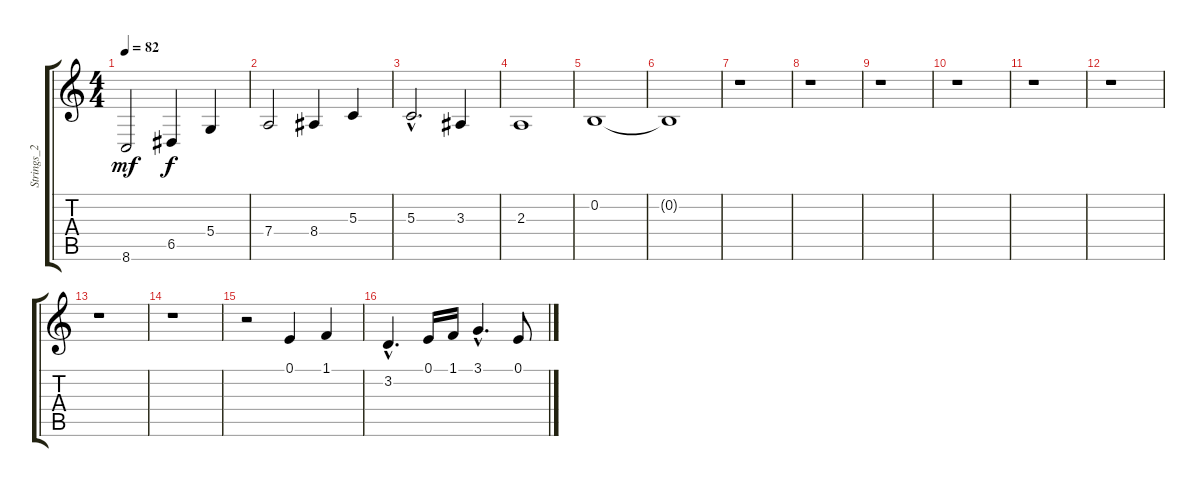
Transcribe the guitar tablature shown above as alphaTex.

\track ("Strings_2 " "Strings_2 ") {instrument frenchhorn}
\staff {score tabs}
\tuning (E4 B3 G3 D3 A2 E2) {hide}
\ts (4 4)
\tempo 82
\clef g2
\ks c
8.6.2{dy mf balance 9} 6.5.4{dy f} 5.4.4 |
7.4.2 8.4.4 5.3.4 |
5.3{hac}.2{d} 3.3.4 |
2.3.1 |
0.2.1 |
0.2{t}.1 |
r.1 |
r.1 |
r.1 |
r.1 |
r.1 |
r.1 |
r.1 |
r.1 |
r.2 0.1.4{volume 12 balance 12 instrument frenchhorn} 1.1.4 |
3.2{hac}.4{d} 0.1.16 1.1.16 3.1{hac}.4{d} 0.1.8
